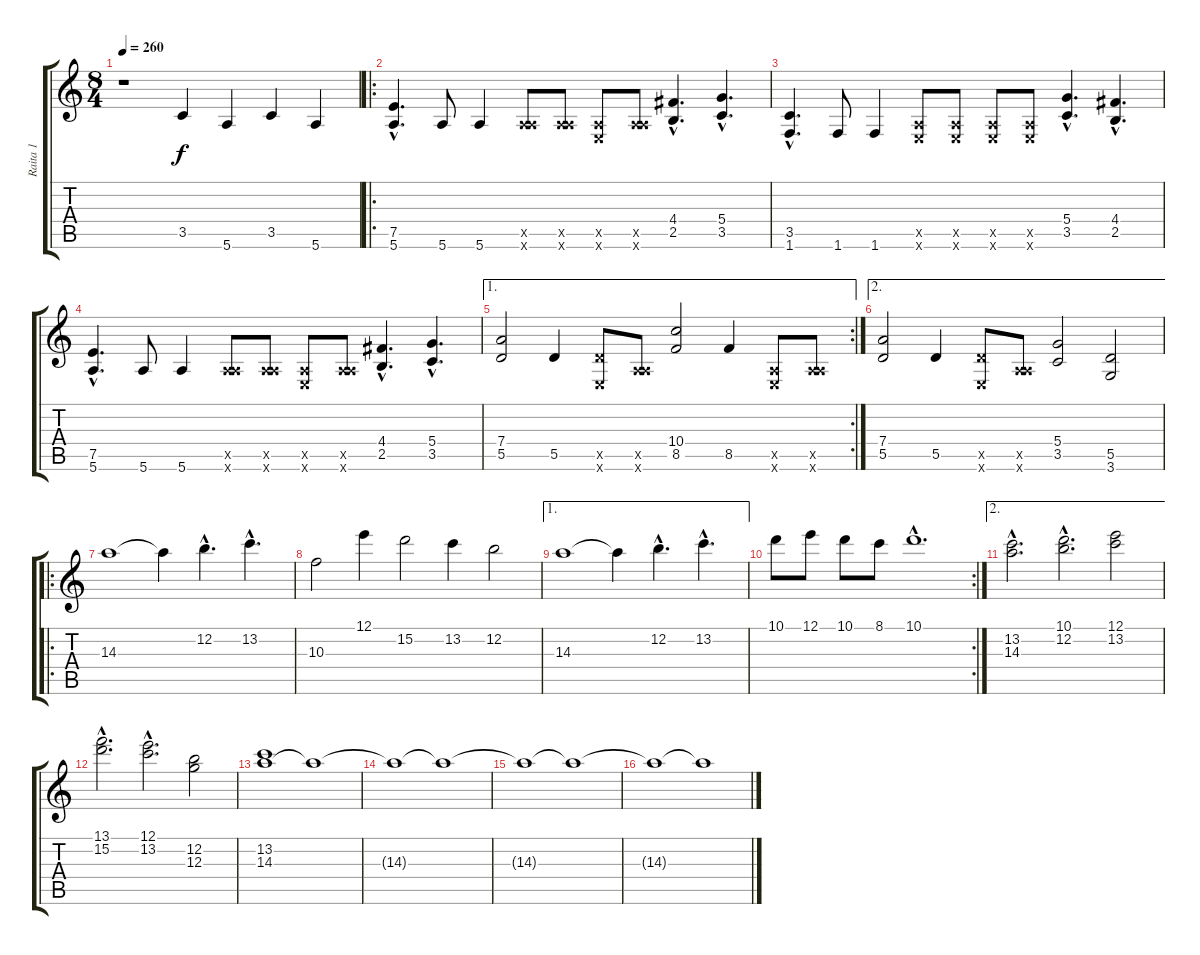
\track ("Raita 1" "Raita 1") {instrument overdrivenguitar}
\staff {score tabs}
\tuning (E4 B3 G3 D3 A2 E2) {hide}
\ts (8 4)
\tempo 260
\clef g2
\ks c
r.1{dy f} 3.5.4 5.6.4 3.5.4 5.6.4 |
\ro
(7.5{hac} 5.6{hac}).4{d} 5.6.8 5.6.4 (0.5{x} 5.6{x}).8 (0.5{x} 5.6{x}).8 (0.5{x} 0.6{x}).8 (0.5{x} 5.6{x}).8 (4.4{hac} 2.5{hac}).4{d} (5.4{hac} 3.5{hac}).4{d} |
(3.5{hac} 1.6{hac}).4{d} 1.6.8 1.6.4 (0.5{x} 0.6{x}).8 (0.5{x} 0.6{x}).8 (0.5{x} 0.6{x}).8 (0.5{x} 0.6{x}).8 (5.4{hac} 3.5{hac}).4{d} (4.4{hac} 2.5{hac}).4{d} |
(7.5{hac} 5.6{hac}).4{d} 5.6.8 5.6.4 (0.5{x} 5.6{x}).8 (0.5{x} 5.6{x}).8 (0.5{x} 0.6{x}).8 (0.5{x} 5.6{x}).8 (4.4{hac} 2.5{hac}).4{d} (5.4{hac} 3.5{hac}).4{d} |
\ae 1
\rc 2
(7.4 5.5).2 5.5.4 (5.5{x} 0.6{x}).8 (0.5{x} 5.6{x}).8 (10.4 8.5).2 8.5.4 (0.5{x} 0.6{x}).8 (0.5{x} 5.6{x}).8 |
\ae 2
(7.4 5.5).2 5.5.4 (5.5{x} 0.6{x}).8 (0.5{x} 5.6{x}).8 (5.4 3.5).2 (5.5 3.6).2 |
\ro
14.3.1 14.3{t}.4 12.2{hac}.4{d} 13.2{hac}.4{d} |
10.3.2 12.1.4 15.2.2 13.2.4 12.2.2 |
\ae 1
14.3.1 14.3{t}.4 12.2{hac}.4{d} 13.2{hac}.4{d} |
\rc 2
10.1.8 12.1.8 10.1.8 8.1.8 10.1{hac}.1{d} |
\ae 2
(13.2{hac} 14.3{hac}).2{d} (10.1{hac} 12.2{hac}).2{d} (12.1 13.2).2 |
(13.1{hac} 15.2{hac}).2{d} (12.1{hac} 13.2{hac}).2{d} (12.2 12.3).2 |
(13.2 14.3).1 14.3{t}.1 |
14.3{t}.1 14.3{t}.1 |
14.3{t}.1 14.3{t}.1 |
14.3{t}.1 14.3{t}.1
